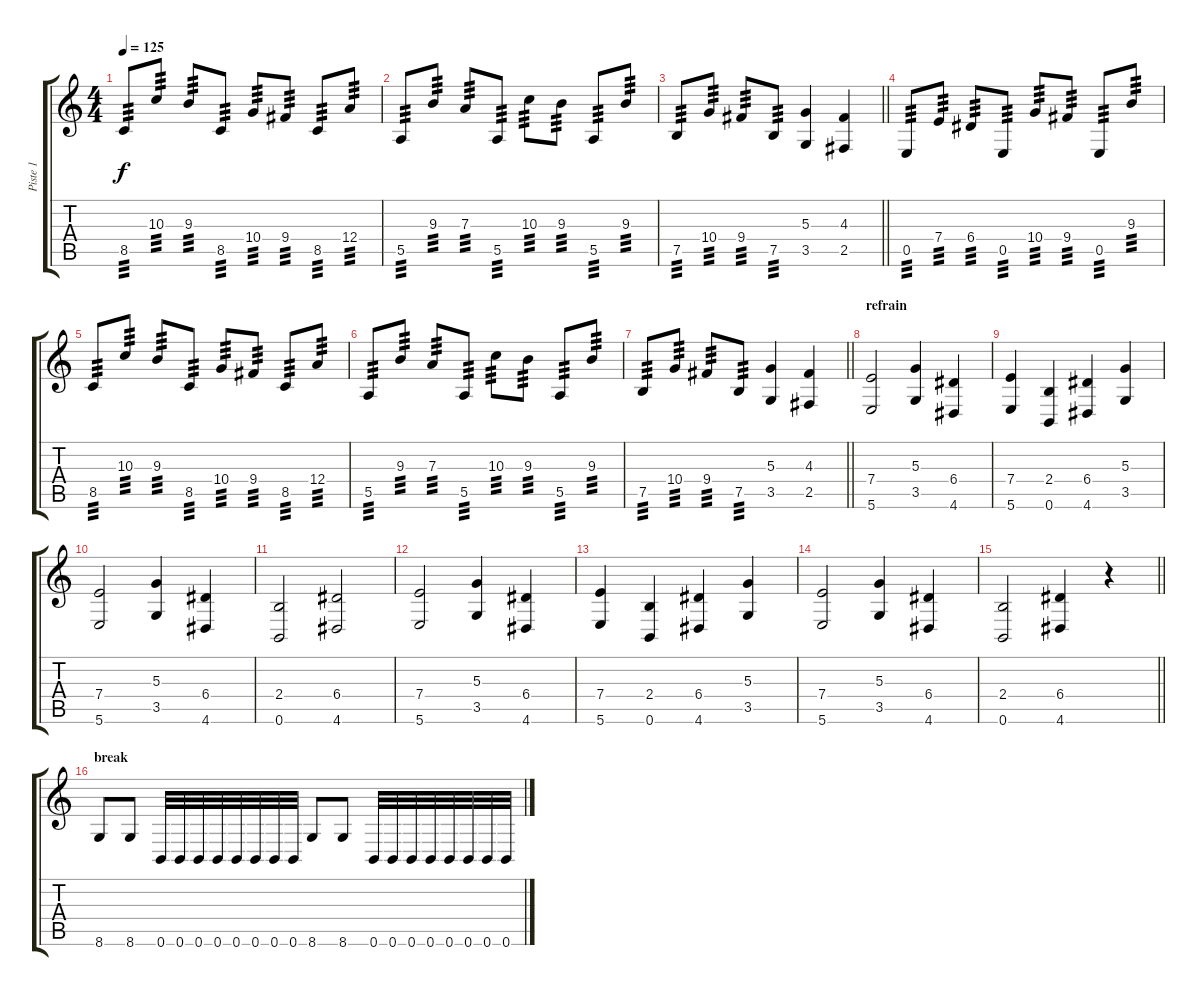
\track ("Piste 1" "Piste 1") {instrument distortionguitar}
\staff {score tabs}
\tuning (B3 Gb3 D3 A2 E2 B1) {hide}
\ts (4 4)
\tempo 125
\clef g2
\ks c
8.5.8{tp 3 dy f} 10.3.8{tp 3} 9.3.8{tp 3} 8.5.8{tp 3} 10.4.8{tp 3} 9.4.8{tp 3} 8.5.8{tp 3} 12.4.8{tp 3} |
5.5.8{tp 3} 9.3.8{tp 3} 7.3.8{tp 3} 5.5.8{tp 3} 10.3.8{tp 3} 9.3.8{tp 3} 5.5.8{tp 3} 9.3.8{tp 3} |
\barLineRight lightlight
7.5.8{tp 3} 10.4.8{tp 3} 9.4.8{tp 3} 7.5.8{tp 3} (5.3 3.5).4 (4.3 2.5).4 |
0.5.8{tp 3} 7.4.8{tp 3} 6.4.8{tp 3} 0.5.8{tp 3} 10.4.8{tp 3} 9.4.8{tp 3} 0.5.8{tp 3} 9.3.8{tp 3} |
8.5.8{tp 3} 10.3.8{tp 3} 9.3.8{tp 3} 8.5.8{tp 3} 10.4.8{tp 3} 9.4.8{tp 3} 8.5.8{tp 3} 12.4.8{tp 3} |
5.5.8{tp 3} 9.3.8{tp 3} 7.3.8{tp 3} 5.5.8{tp 3} 10.3.8{tp 3} 9.3.8{tp 3} 5.5.8{tp 3} 9.3.8{tp 3} |
\barLineRight lightlight
7.5.8{tp 3} 10.4.8{tp 3} 9.4.8{tp 3} 7.5.8{tp 3} (5.3 3.5).4 (4.3 2.5).4 |
\section ("" "refrain")
(7.4 5.6).2 (5.3 3.5).4 (6.4 4.6).4 |
(7.4 5.6).4 (2.4 0.6).4 (6.4 4.6).4 (5.3 3.5).4 |
(7.4 5.6).2 (5.3 3.5).4 (6.4 4.6).4 |
(2.4 0.6).2 (6.4 4.6).2 |
(7.4 5.6).2 (5.3 3.5).4 (6.4 4.6).4 |
(7.4 5.6).4 (2.4 0.6).4 (6.4 4.6).4 (5.3 3.5).4 |
(7.4 5.6).2 (5.3 3.5).4 (6.4 4.6).4 |
\barLineRight lightlight
(2.4 0.6).2 (6.4 4.6).4 r.4 |
\section ("" "break")
8.6.8 8.6.8 0.6.32 0.6.32 0.6.32 0.6.32 0.6.32 0.6.32 0.6.32 0.6.32 8.6.8 8.6.8 0.6.32 0.6.32 0.6.32 0.6.32 0.6.32 0.6.32 0.6.32 0.6.32
